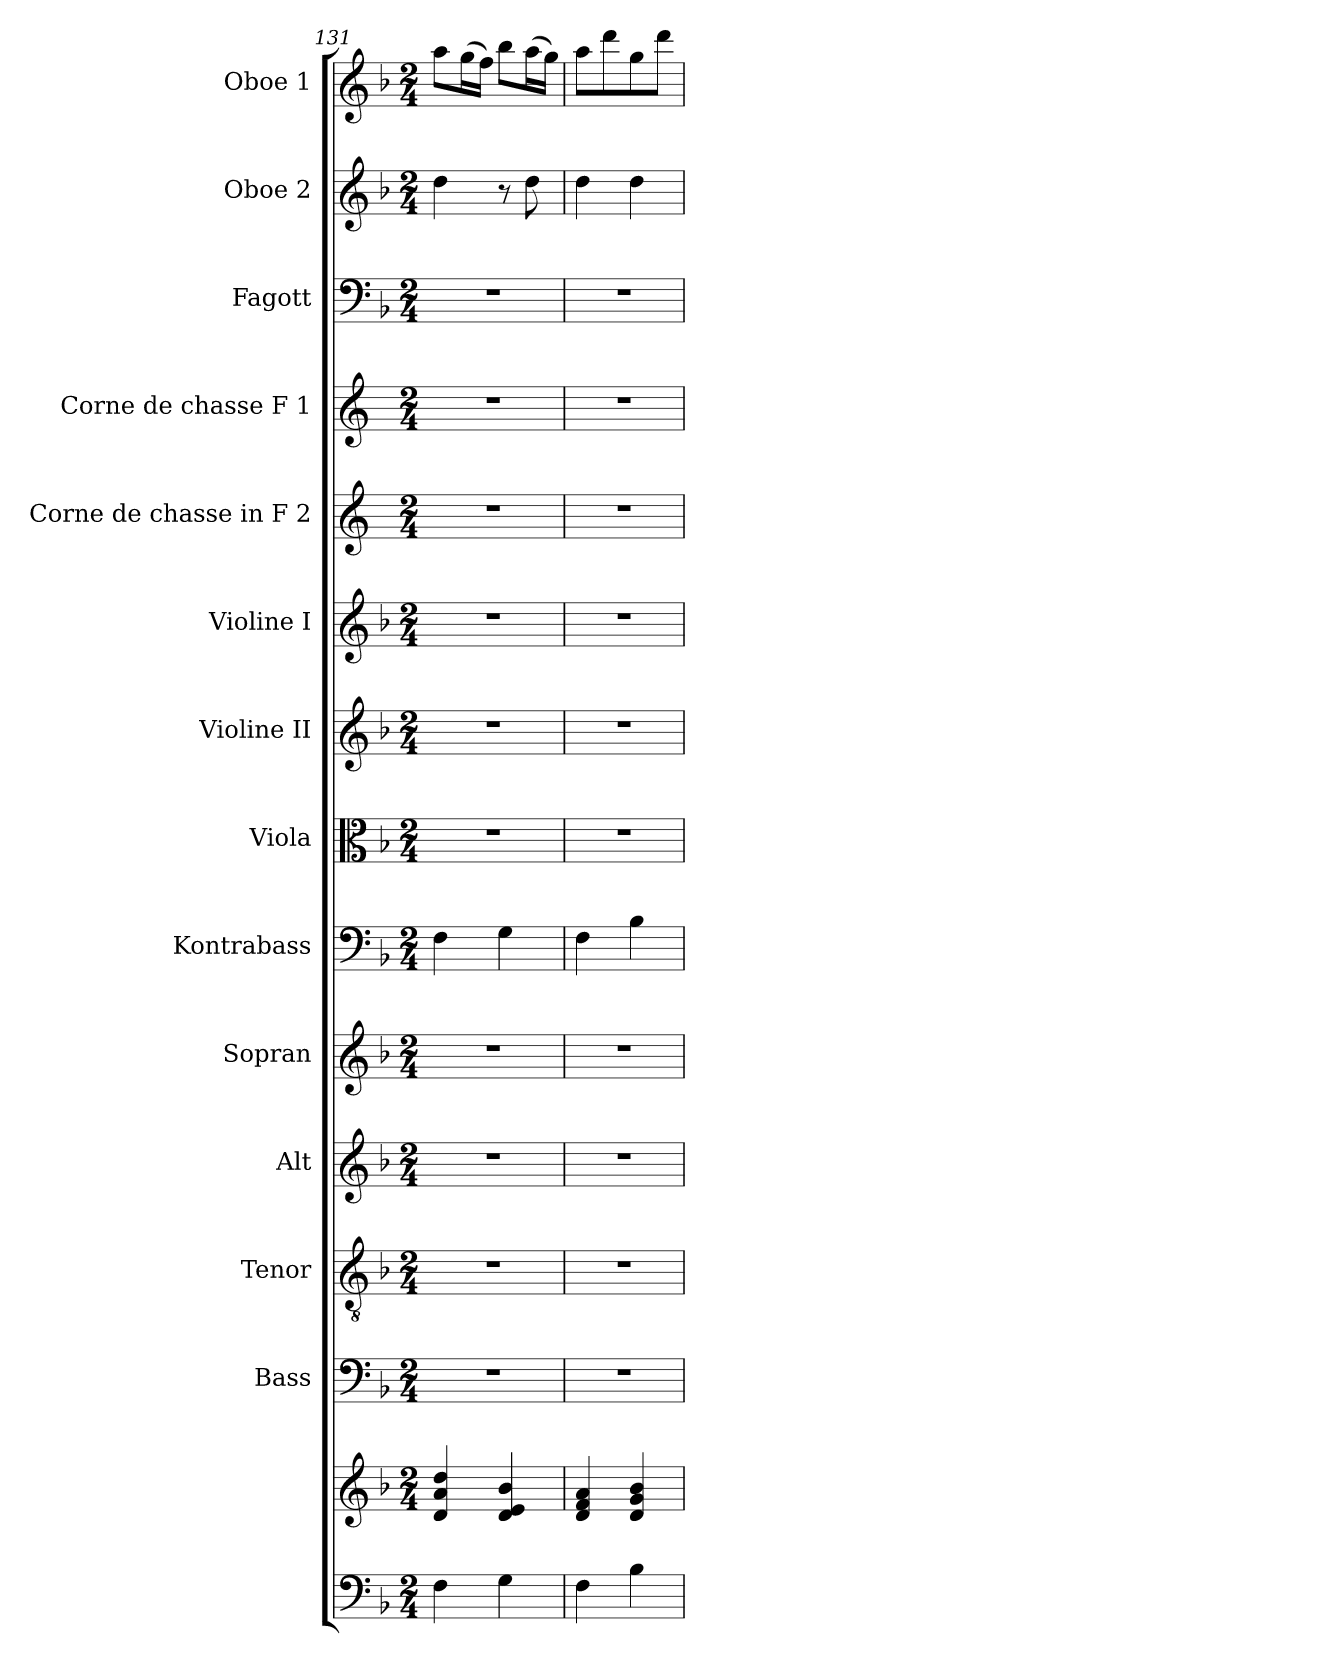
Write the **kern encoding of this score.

**kern	**kern	**kern	**kern	**kern	**kern	**kern	**kern	**kern	**kern	**kern	**kern	**kern	**kern	**kern
*part14	*part14	*part13	*part12	*part11	*part10	*part9	*part8	*part7	*part6	*part5	*part4	*part3	*part2	*part1
*staff15	*staff14	*staff13	*staff12	*staff11	*staff10	*staff9	*staff8	*staff7	*staff6	*staff5	*staff4	*staff3	*staff2	*staff1
*	*	*I"Bass	*I"Tenor	*I"Alt	*I"Sopran	*I"Kontrabass	*I"Viola	*I"Violine II	*I"Violine I	*I"Corne de chasse in F 2	*I"Corne de chasse F 1	*I"Fagott	*I"Oboe 2	*I"Oboe 1
*	*	*I'B.	*I'T.	*I'A.	*I'S.	*I'Kb.	*I'Vla.	*I'Vl. II	*I'Vl. I	*	*	*I'Fg.	*I'Ob. 2	*I'Ob. 1
*clefF4	*clefG2	*clefF4	*clefGv2	*clefG2	*clefG2	*clefF4	*clefC3	*clefG2	*clefG2	*clefG2	*clefG2	*clefF4	*clefG2	*clefG2
*	*	*	*	*	*	*ITrd7c12	*	*	*	*ITrd4c7	*ITrd4c7	*	*	*
*k[b-]	*k[b-]	*k[b-]	*k[b-]	*k[b-]	*k[b-]	*k[b-]	*k[b-]	*k[b-]	*k[b-]	*k[b-]	*k[b-]	*k[b-]	*k[b-]	*k[b-]
*F:	*F:	*F:	*F:	*F:	*F:	*F:	*F:	*F:	*F:	*F:	*F:	*F:	*F:	*F:
*M2/4	*M2/4	*M2/4	*M2/4	*M2/4	*M2/4	*M2/4	*M2/4	*M2/4	*M2/4	*M2/4	*M2/4	*M2/4	*M2/4	*M2/4
=131	=131	=131	=131	=131	=131	=131	=131	=131	=131	=131	=131	=131	=131	=131
4F\	4d/ 4a/ 4dd/	2r	2r	2r	2r	4FF\	2r	2r	2r	2r	2r	2r	4dd\	8aa\L
.	.	.	.	.	.	.	.	.	.	.	.	.	.	(>16gg\L
.	.	.	.	.	.	.	.	.	.	.	.	.	.	16ff\JJ)
4G\	4d/ 4e/ 4b-/	.	.	.	.	4GG\	.	.	.	.	.	.	8r	8bb-\L
.	.	.	.	.	.	.	.	.	.	.	.	.	8dd\	(>16aa\L
.	.	.	.	.	.	.	.	.	.	.	.	.	.	16gg\JJ)
=132	=132	=132	=132	=132	=132	=132	=132	=132	=132	=132	=132	=132	=132	=132
4F\	4d/ 4f/ 4a/	2r	2r	2r	2r	4FF\	2r	2r	2r	2r	2r	2r	4dd\	8aa\L
.	.	.	.	.	.	.	.	.	.	.	.	.	.	8ddd\
4B-\	4d/ 4g/ 4b-/	.	.	.	.	4BB-\	.	.	.	.	.	.	4dd\	8gg\
.	.	.	.	.	.	.	.	.	.	.	.	.	.	8ddd\J
=	=	=	=	=	=	=	=	=	=	=	=	=	=	=
*-	*-	*-	*-	*-	*-	*-	*-	*-	*-	*-	*-	*-	*-	*-
